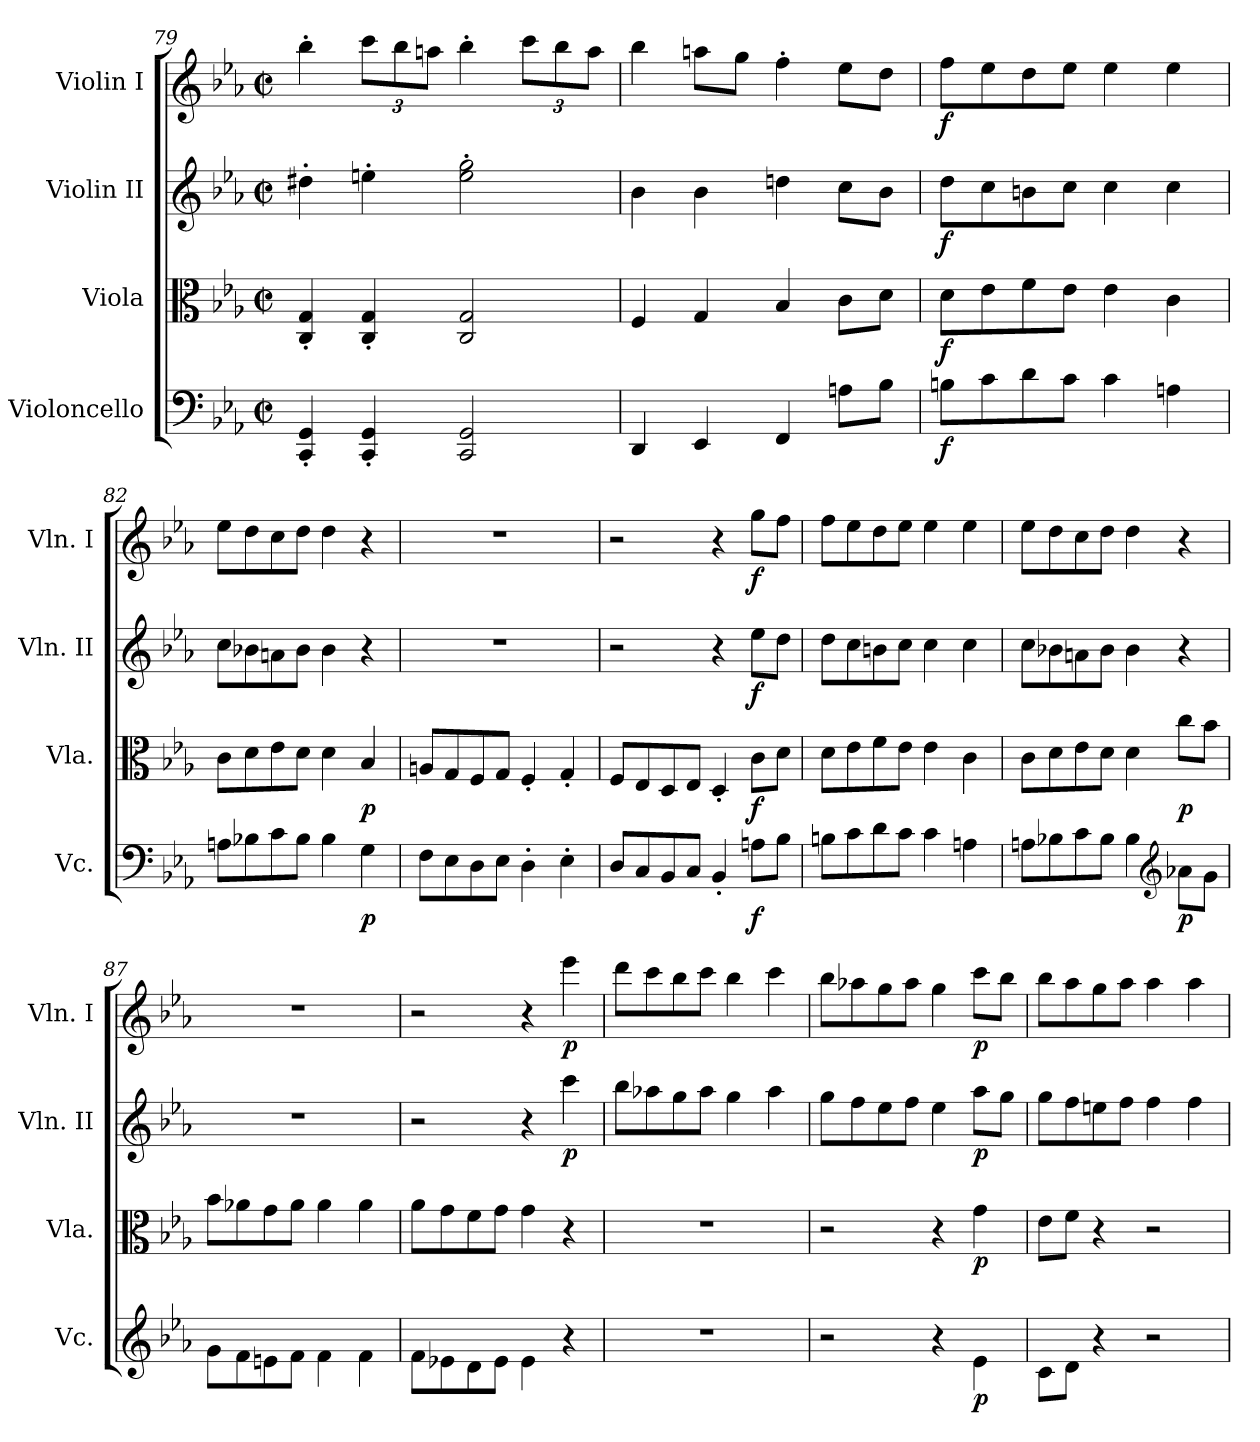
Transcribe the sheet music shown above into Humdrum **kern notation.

**kern	**dynam	**kern	**dynam	**kern	**dynam	**kern	**dynam
*part4	*part4	*part3	*part3	*part2	*part2	*part1	*part1
*staff4	*staff4	*staff3	*staff3	*staff2	*staff2	*staff1	*staff1
*I"Violoncello	*	*I"Viola	*	*I"Violin II	*	*I"Violin I	*
*I'Vc.	*	*I'Vla.	*	*I'Vln. II	*	*I'Vln. I	*
*clefF4	*	*clefC3	*	*clefG2	*	*clefG2	*
*k[b-e-a-]	*	*k[b-e-a-]	*	*k[b-e-a-]	*	*k[b-e-a-]	*
*M2/2	*	*M2/2	*	*M2/2	*	*M2/2	*
*met(c|)	*	*met(c|)	*	*met(c|)	*	*met(c|)	*
=79	=79	=79	=79	=79	=79	=79	=79
4CC/' 4GG/'	.	4C/' 4G/'	.	4dd#X'\	.	4bb-'\	.
*	*	*	*	*	*	*Xbrackettup	*
4CC/' 4GG/'	.	4C/' 4G/'	.	4een'\	.	12ccc\L	.
.	.	.	.	.	.	12bb-\	.
.	.	.	.	.	.	12aan\J	.
2CC/ 2GG/	.	2C/ 2G/	.	2ee\' 2gg\'	.	4bb-'\	.
.	.	.	.	.	.	12ccc\L	.
.	.	.	.	.	.	12bb-\	.
.	.	.	.	.	.	12aa\J	.
=80	=80	=80	=80	=80	=80	=80	=80
4DD/	.	4F/	.	4b-\	.	4bb-\	.
4EE-/	.	4G/	.	4b-\	.	8aan\L	.
.	.	.	.	.	.	8gg\J	.
4FF/	.	4B-/	.	4ddn\	.	4ff'\	.
8An\L	.	8c\L	.	8cc\L	.	8ee-\L	.
8B-\J	.	8d\J	.	8b-\J	.	8dd\J	.
=81	=81	=81	=81	=81	=81	=81	=81
!	!LO:DY:b	!	!LO:DY:b	!	!LO:DY:b	!	!LO:DY:b
8Bn\L	f	8d\L	f	8dd\L	f	8ff\L	f
8c\	.	8e-\	.	8cc\	.	8ee-\	.
8d\	.	8f\	.	8bn\	.	8dd\	.
8c\J	.	8e-\J	.	8cc\J	.	8ee-\J	.
4c\	.	4e-\	.	4cc\	.	4ee-\	.
4An\	.	4c\	.	4cc\	.	4ee-\	.
=82	=82	=82	=82	=82	=82	=82	=82
8An\L	.	8c\L	.	8cc\L	.	8ee-\L	.
8B-X\	.	8d\	.	8b-X\	.	8dd\	.
8c\	.	8e-\	.	8an\	.	8cc\	.
8B-\J	.	8d\J	.	8b-\J	.	8dd\J	.
4B-\	.	4d\	.	4b-\	.	4dd\	.
!	!LO:DY:b	!	!LO:DY:b	!	!	!	!
4G\	p	4B-/	p	4r	.	4r	.
=83	=83	=83	=83	=83	=83	=83	=83
8F\L	.	8An/L	.	1r	.	1r	.
8E-\	.	8G/	.	.	.	.	.
8D\	.	8F/	.	.	.	.	.
8E-\J	.	8G/J	.	.	.	.	.
4D'\	.	4F'/	.	.	.	.	.
4E-'\	.	4G'/	.	.	.	.	.
=84	=84	=84	=84	=84	=84	=84	=84
8D/L	.	8F/L	.	2r	.	2r	.
8C/	.	8E-/	.	.	.	.	.
8BB-/	.	8D/	.	.	.	.	.
8C/J	.	8E-/J	.	.	.	.	.
4BB-'/	.	4D'/	.	4r	.	4r	.
!	!LO:DY:b	!	!LO:DY:b	!	!LO:DY:b	!	!LO:DY:b
8An\L	f	8c\L	f	8ee-\L	f	8gg\L	f
8B-\J	.	8d\J	.	8dd\J	.	8ff\J	.
=85	=85	=85	=85	=85	=85	=85	=85
8Bn\L	.	8d\L	.	8dd\L	.	8ff\L	.
8c\	.	8e-\	.	8cc\	.	8ee-\	.
8d\	.	8f\	.	8bn\	.	8dd\	.
8c\J	.	8e-\J	.	8cc\J	.	8ee-\J	.
4c\	.	4e-\	.	4cc\	.	4ee-\	.
4An\	.	4c\	.	4cc\	.	4ee-\	.
=86	=86	=86	=86	=86	=86	=86	=86
8An\L	.	8c\L	.	8cc\L	.	8ee-\L	.
8B-X\	.	8d\	.	8b-X\	.	8dd\	.
8c\	.	8e-\	.	8an\	.	8cc\	.
8B-\J	.	8d\J	.	8b-\J	.	8dd\J	.
4B-\	.	4d\	.	4b-\	.	4dd\	.
*clefG2	*	*	*	*	*	*	*
!	!LO:DY:b	!	!LO:DY:b	!	!	!	!
8a-X\L	p	8cc\L	p	4r	.	4r	.
8g\J	.	8b-\J	.	.	.	.	.
=87	=87	=87	=87	=87	=87	=87	=87
8g\L	.	8b-\L	.	1r	.	1r	.
8f\	.	8a-X\	.	.	.	.	.
8en\	.	8g\	.	.	.	.	.
8f\J	.	8a-\J	.	.	.	.	.
4f\	.	4a-\	.	.	.	.	.
4f\	.	4a-\	.	.	.	.	.
=88	=88	=88	=88	=88	=88	=88	=88
8f\L	.	8a-\L	.	2r	.	2r	.
8e-X\	.	8g\	.	.	.	.	.
8d\	.	8f\	.	.	.	.	.
8e-\J	.	8g\J	.	.	.	.	.
4e-\	.	4g\	.	4r	.	4r	.
!	!	!	!	!	!LO:DY:b	!	!LO:DY:b
4r	.	4r	.	4ccc\	p	4eee-\	p
=89	=89	=89	=89	=89	=89	=89	=89
1r	.	1r	.	8bb-\L	.	8ddd\L	.
.	.	.	.	8aa-X\	.	8ccc\	.
.	.	.	.	8gg\	.	8bb-\	.
.	.	.	.	8aa-\J	.	8ccc\J	.
.	.	.	.	4gg\	.	4bb-\	.
.	.	.	.	4aa-\	.	4ccc\	.
=90	=90	=90	=90	=90	=90	=90	=90
2r	.	2r	.	8gg\L	.	8bb-\L	.
.	.	.	.	8ff\	.	8aa-X\	.
.	.	.	.	8ee-\	.	8gg\	.
.	.	.	.	8ff\J	.	8aa-\J	.
4r	.	4r	.	4ee-\	.	4gg\	.
!	!LO:DY:b	!	!LO:DY:b	!	!LO:DY:b	!	!LO:DY:b
4e-\	p	4g\	p	8aa-\L	p	8ccc\L	p
.	.	.	.	8gg\J	.	8bb-\J	.
=91	=91	=91	=91	=91	=91	=91	=91
8c\L	.	8e-\L	.	8gg\L	.	8bb-\L	.
8d\J	.	8f\J	.	8ff\	.	8aa-\	.
4r	.	4r	.	8een\	.	8gg\	.
.	.	.	.	8ff\J	.	8aa-\J	.
2r	.	2r	.	4ff\	.	4aa-\	.
.	.	.	.	4ff\	.	4aa-\	.
=	=	=	=	=	=	=	=
*-	*-	*-	*-	*-	*-	*-	*-
